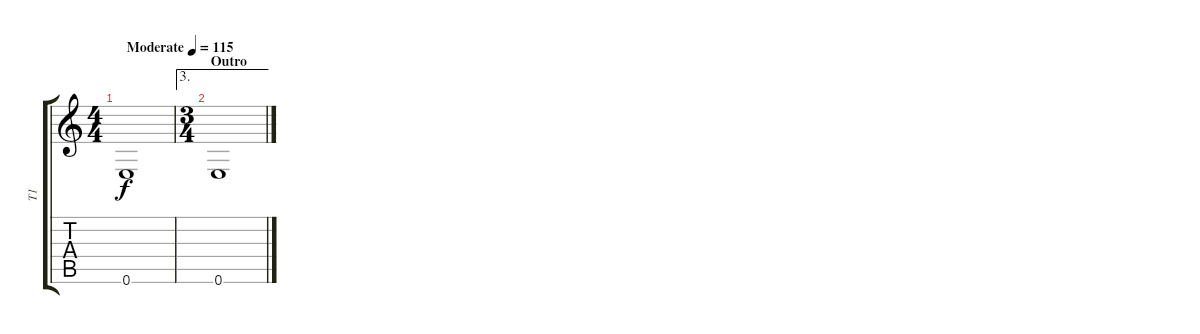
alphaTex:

\track ("T1" "T1") {instrument overdrivenguitar}
\staff {score tabs}
\tuning (E4 B3 G3 D3 A2 E2) {hide}
\ts (4 4)
\tempo (115 "Moderate")
\clef g2
\ks c
0.6.1{dy f instrument overdrivenguitar} |
\ae 3
\ts (3 4)
\section ("" "Outro")
0.6.1
